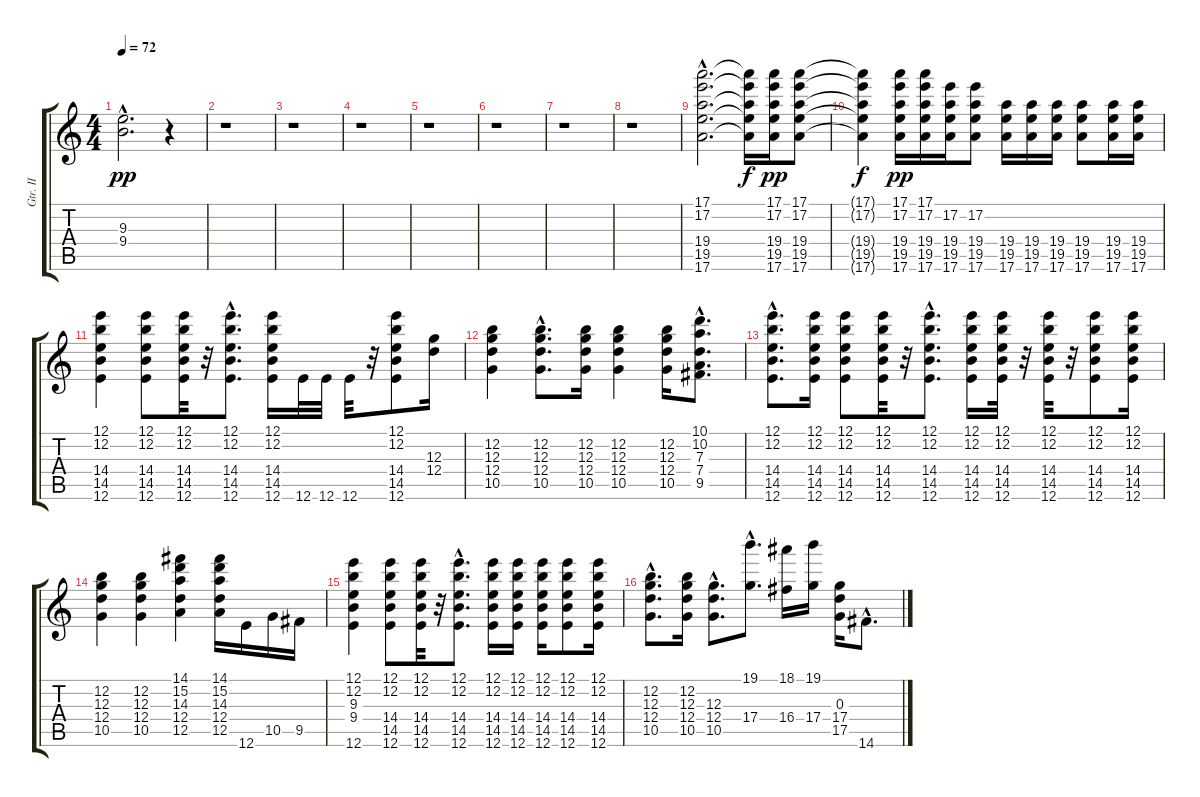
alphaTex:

\track ("Gtr. II" "Gtr. II") {instrument electricguitarclean}
\staff {score tabs}
\tuning (E4 B3 G3 D3 A2 E2) {hide}
\ts (4 4)
\tempo 72
\clef g2
\ks c
(9.3{hac} 9.4{hac}).2{d dy pp} r.4 |
r.1 |
r.1 |
r.1 |
r.1 |
r.1 |
r.1 |
r.1 |
(17.1{hac} 17.2{hac} 19.4{hac} 19.5{hac} 17.6{hac}).2{d} (17.1{t} 17.2{t} 19.4{t} 19.5{t} 17.6{t}).16{dy f} (17.1 17.2 19.4 19.5 17.6).16{dy pp} (17.1 17.2 19.4 19.5 17.6).8 |
(17.1{t} 17.2{t} 19.4{t} 19.5{t} 17.6{t}).4{dy f} (17.1 17.2 19.4 19.5 17.6).16{dy pp} (17.1 17.2 19.4 19.5 17.6).16 (17.2 19.4 19.5 17.6).16 (17.2 19.4 19.5 17.6).8 (19.4 19.5 17.6).16 (19.4 19.5 17.6).16 (19.4 19.5 17.6).16 (19.4 19.5 17.6).8 (19.4 19.5 17.6).16 (19.4 19.5 17.6).16 |
(12.1 12.2 14.4 14.5 12.6).4 (12.1 12.2 14.4 14.5 12.6).8 (12.1 12.2 14.4 14.5 12.6).32 r.32 (12.1{hac} 12.2{hac} 14.4{hac} 14.5{hac} 12.6{hac}).8{d} (12.1 12.2 14.4 14.5 12.6).16 12.6.32 12.6.32 12.6.32 r.32 (12.1 12.2 14.4 14.5 12.6).8 (12.3 12.4).16 |
(12.2 12.3 12.4 10.5).4 (12.2{hac} 12.3{hac} 12.4{hac} 10.5{hac}).8{d} (12.2 12.3 12.4 10.5).16 (12.2 12.3 12.4 10.5).4 (12.2 12.3 12.4 10.5).16 (10.1{hac} 10.2{hac} 7.3{hac} 7.4{hac} 9.5{hac}).8{d} |
(12.1{hac} 12.2{hac} 14.4{hac} 14.5{hac} 12.6{hac}).8{d} (12.1 12.2 14.4 14.5 12.6).16 (12.1 12.2 14.4 14.5 12.6).8 (12.1 12.2 14.4 14.5 12.6).32 r.32 (12.1{hac} 12.2{hac} 14.4{hac} 14.5{hac} 12.6{hac}).8{d} (12.1 12.2 14.4 14.5 12.6).16 (12.1 12.2 14.4 14.5 12.6).32 r.32 (12.1 12.2 14.4 14.5 12.6).32 r.32 (12.1 12.2 14.4 14.5 12.6).8 (12.1 12.2 14.4 14.5 12.6).16 |
(12.2 12.3 12.4 10.5).4 (12.2 12.3 12.4 10.5).4 (14.1 15.2 14.3 12.4 12.5).4 (14.1 15.2 14.3 12.4 12.5).16 12.6.16 10.5.16 9.5.16 |
(12.1 12.2 9.3 9.4 12.6).4 (12.1 12.2 14.4 14.5 12.6).8 (12.1 12.2 14.4 14.5 12.6).32 r.32 (12.1{hac} 12.2{hac} 14.4{hac} 14.5{hac} 12.6{hac}).8{d} (12.1 12.2 14.4 14.5 12.6).16 (12.1 12.2 14.4 14.5 12.6).16 (12.1 12.2 14.4 14.5 12.6).16 (12.1 12.2 14.4 14.5 12.6).8 (12.1 12.2 14.4 14.5 12.6).16 |
(12.2{hac} 12.3{hac} 12.4{hac} 10.5{hac}).8{d} (12.2 12.3 12.4 10.5).16 (12.3{hac} 12.4{hac} 10.5{hac}).8{d} (19.1{hac} 17.4{hac}).8{d} (18.1 16.4).16 (19.1 17.4).16 (0.3 17.4 17.5).16 14.6{hac}.8{d}
